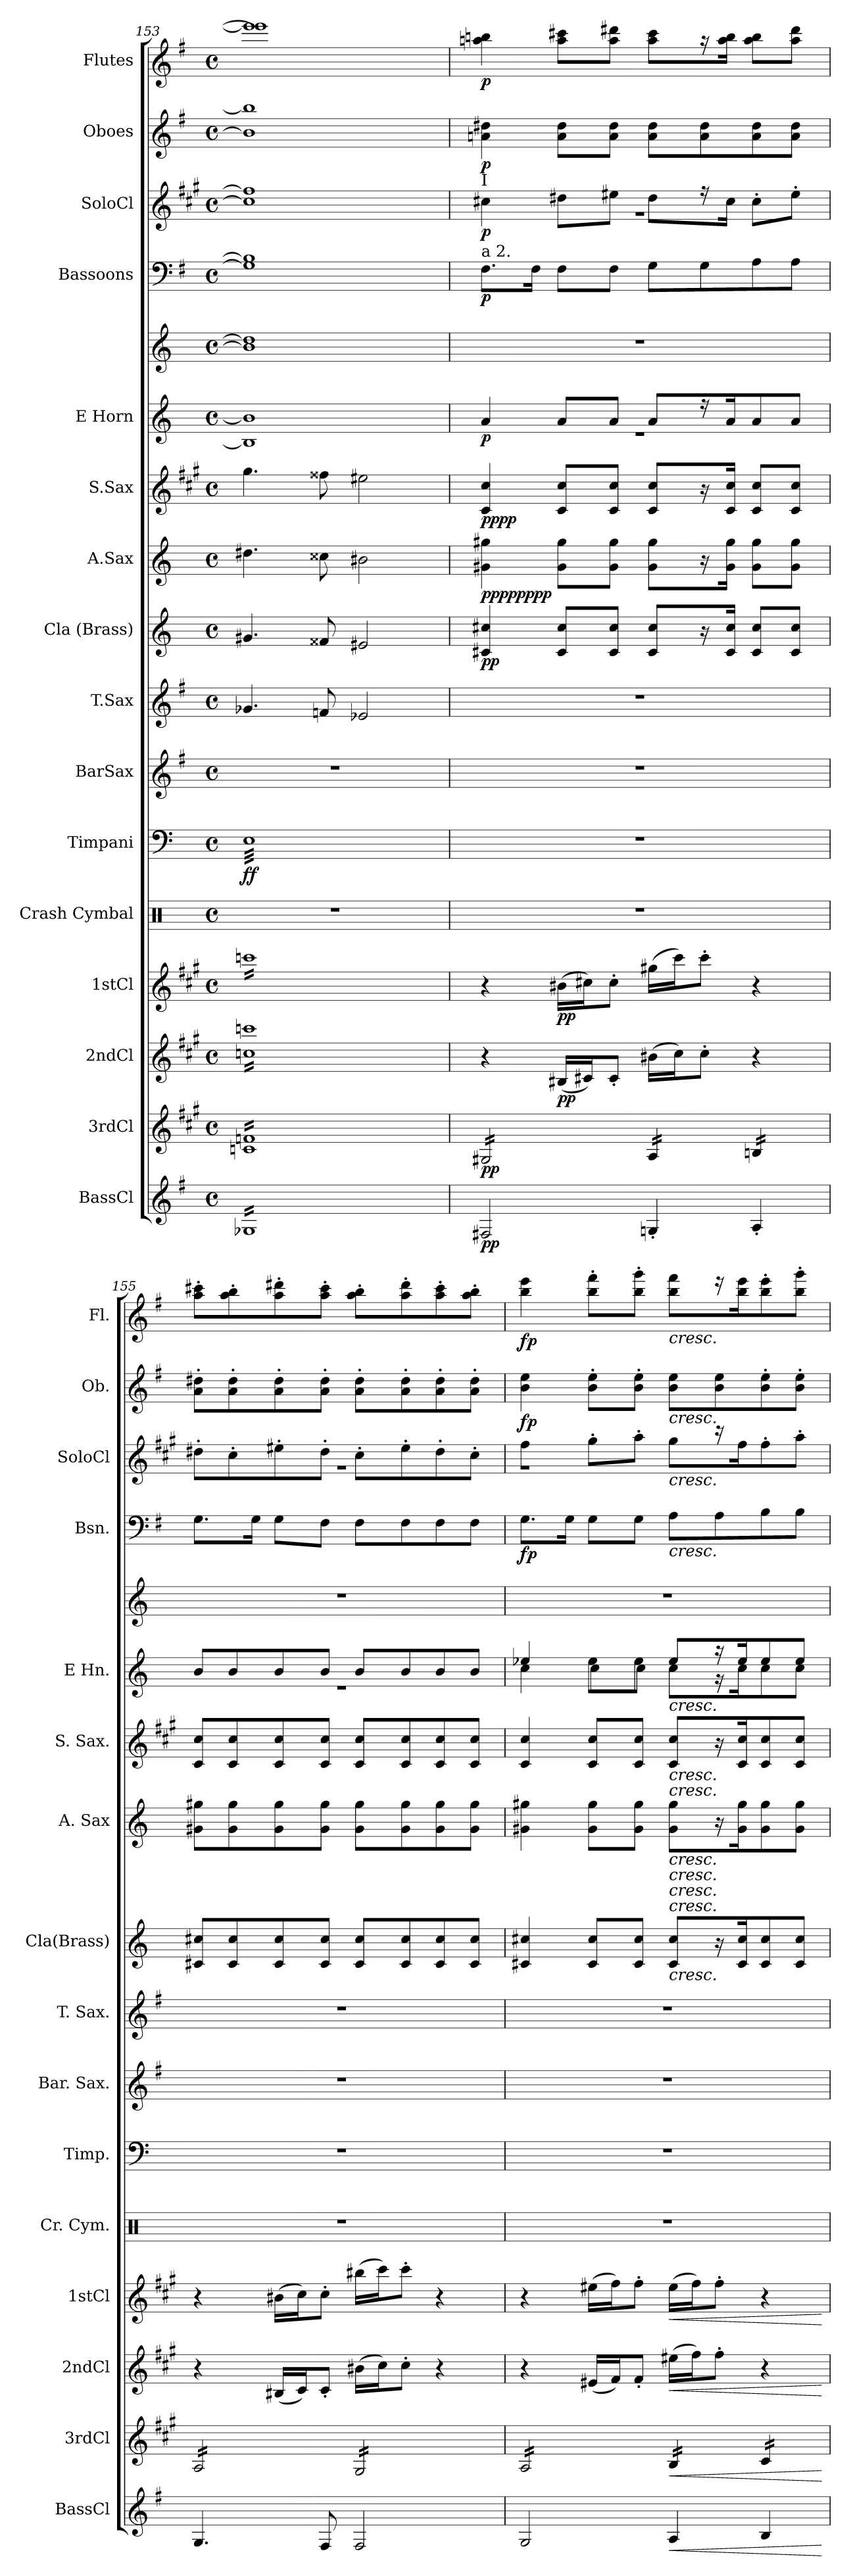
**kern	**dynam	**kern	**dynam	**kern	**dynam	**kern	**dynam	**kern	**kern	**dynam	**kern	**kern	**kern	**dynam	**kern	**dynam	**kern	**dynam	**kern	**kern	**dynam	**kern	**dynam	**kern	**dynam	**kern	**dynam	**kern	**dynam
*part16	*part16	*part15	*part15	*part14	*part14	*part13	*part13	*part12	*part11	*part11	*part10	*part9	*part8	*part8	*part7	*part7	*part6	*part6	*part5	*part5	*part5	*part4	*part4	*part3	*part3	*part2	*part2	*part1	*part1
*staff17	*staff17	*staff16	*staff16	*staff15	*staff15	*staff14	*staff14	*staff13	*staff12	*staff12	*staff11	*staff10	*staff9	*staff9	*staff8	*staff8	*staff7	*staff7	*staff6	*staff5	*staff5/6	*staff4	*staff4	*staff3	*staff3	*staff2	*staff2	*staff1	*staff1
*I"BassCl	*	*I"3rdCl	*	*I"2ndCl	*	*I"1stCl	*	*I"Crash Cymbal	*I"Timpani	*	*I"BarSax	*I"T.Sax	*I"Cla (Brass)	*	*I"A.Sax	*	*I"S.Sax	*	*I"E Horn	*	*	*I"Bassoons	*	*I"SoloCl	*	*I"Oboes	*	*I"Flutes	*
*I'BassCl	*	*I'3rdCl	*	*I'2ndCl	*	*I'1stCl	*	*I'Cr. Cym.	*I'Timp.	*	*I'Bar. Sax.	*I'T. Sax.	*I'Cla(Brass)	*	*I'A. Sax	*	*I'S. Sax.	*	*I'E Hn.	*	*	*I'Bsn.	*	*I'SoloCl	*	*I'Ob.	*	*I'Fl.	*
*clefG2	*	*clefG2	*	*clefG2	*	*clefG2	*	*clefX	*clefF4	*	*clefG2	*clefG2	*clefG2	*	*clefG2	*	*clefG2	*	*clefG2	*clefG2	*	*clefF4	*	*clefG2	*	*clefG2	*	*clefG2	*
*ITrd8c14	*	*ITrd1c2	*	*ITrd1c2	*	*ITrd1c2	*	*	*	*	*ITrd12c21	*ITrd8c14	*ITrd1c2	*	*ITrd5c9	*	*ITrd1c2	*	*ITrd5c8	*ITrd5c8	*	*	*	*ITrd1c2	*	*	*	*	*
*k[f#]	*	*k[f#]	*	*k[f#]	*	*k[f#]	*	*k[]	*k[]	*	*k[f#]	*k[f#]	*k[b-e-]	*	*k[b-e-a-]	*	*k[f#]	*	*k[f#c#g#d#]	*k[f#c#g#d#]	*	*k[f#]	*	*k[f#]	*	*k[f#]	*	*k[f#]	*
*M4/4	*	*M4/4	*	*M4/4	*	*M4/4	*	*M4/4	*M4/4	*	*M4/4	*M4/4	*M4/4	*	*M4/4	*	*M4/4	*	*M4/4	*M4/4	*	*M4/4	*	*M4/4	*	*M4/4	*	*M4/4	*
*met(c)	*	*met(c)	*	*met(c)	*	*met(c)	*	*met(c)	*met(c)	*	*met(c)	*met(c)	*met(c)	*	*met(c)	*	*met(c)	*	*met(c)	*met(c)	*	*met(c)	*	*met(c)	*	*met(c)	*	*met(c)	*
=153	=153	=153	=153	=153	=153	=153	=153	=153	=153	=153	=153	=153	=153	=153	=153	=153	=153	=153	=153	=153	=153	=153	=153	=153	=153	=153	=153	=153	=153
*	*	*	*	*	*	*	*	*	*	*	*	*	*	*	*	*	*	*	*	*	*	*	*	*	*	*^	*	*^	*
!	!	!	!	!	!	!	!	!	!	!LO:DY:b	!	!	!	!	!	!	!	!	!	!	!	!	!	!	!	!	!	!	!	!	!
*tremolo	*	*	*	*	*	*	*	*	*	*	*	*	*	*	*	*	*	*	*	*	*	*	*	*	*	*	*	*	*	*	*
*	*	*tremolo	*	*	*	*	*	*	*	*	*	*	*	*	*	*	*	*	*	*	*	*	*	*	*	*	*	*	*	*	*
*	*	*	*	*tremolo	*	*	*	*	*	*	*	*	*	*	*	*	*	*	*	*	*	*	*	*	*	*	*	*	*	*	*
*	*	*	*	*	*	*tremolo	*	*	*	*	*	*	*	*	*	*	*	*	*	*	*	*	*	*	*	*	*	*	*	*	*
*	*	*	*	*	*	*	*	*	*tremolo	*	*	*	*	*	*	*	*	*	*	*	*	*	*	*	*	*	*	*	*	*	*
16GG-XLL	.	16B-X 16e-XLL	.	16b-X 16bb-XLL	.	16bb-XLL	.	1r	32ELLL	ff	1r	4.G-X/	4.f#X/	.	4.f#X\	.	4.ff#\	.	1D#] 1d#]	1d#] 1f#]	.	1G-] 1B-]	.	1b-] 1ee-]	.	1bb-]	1b-]	.	1eee-]	1eee-]	.
.	.	.	.	.	.	.	.	.	32E	.	.	.	.	.	.	.	.	.	.	.	.	.	.	.	.	.	.	.	.	.	.
16GG-X	.	16B-X 16e-X	.	16b-X 16bb-X	.	16bb-X	.	.	32E	.	.	.	.	.	.	.	.	.	.	.	.	.	.	.	.	.	.	.	.	.	.
.	.	.	.	.	.	.	.	.	32E	.	.	.	.	.	.	.	.	.	.	.	.	.	.	.	.	.	.	.	.	.	.
16GG-X	.	16B-X 16e-X	.	16b-X 16bb-X	.	16bb-X	.	.	32E	.	.	.	.	.	.	.	.	.	.	.	.	.	.	.	.	.	.	.	.	.	.
.	.	.	.	.	.	.	.	.	32E	.	.	.	.	.	.	.	.	.	.	.	.	.	.	.	.	.	.	.	.	.	.
16GG-X	.	16B-X 16e-X	.	16b-X 16bb-X	.	16bb-X	.	.	32E	.	.	.	.	.	.	.	.	.	.	.	.	.	.	.	.	.	.	.	.	.	.
.	.	.	.	.	.	.	.	.	32E	.	.	.	.	.	.	.	.	.	.	.	.	.	.	.	.	.	.	.	.	.	.
16GG-X	.	16B-X 16e-X	.	16b-X 16bb-X	.	16bb-X	.	.	32E	.	.	.	.	.	.	.	.	.	.	.	.	.	.	.	.	.	.	.	.	.	.
.	.	.	.	.	.	.	.	.	32E	.	.	.	.	.	.	.	.	.	.	.	.	.	.	.	.	.	.	.	.	.	.
16GG-X	.	16B-X 16e-X	.	16b-X 16bb-X	.	16bb-X	.	.	32E	.	.	.	.	.	.	.	.	.	.	.	.	.	.	.	.	.	.	.	.	.	.
.	.	.	.	.	.	.	.	.	32E	.	.	.	.	.	.	.	.	.	.	.	.	.	.	.	.	.	.	.	.	.	.
16GG-X	.	16B-X 16e-X	.	16b-X 16bb-X	.	16bb-X	.	.	32E	.	.	8Fn/	8e#X/	.	8e#X\	.	8ee#X\	.	.	.	.	.	.	.	.	.	.	.	.	.	.
.	.	.	.	.	.	.	.	.	32E	.	.	.	.	.	.	.	.	.	.	.	.	.	.	.	.	.	.	.	.	.	.
16GG-X	.	16B-X 16e-X	.	16b-X 16bb-X	.	16bb-X	.	.	32E	.	.	.	.	.	.	.	.	.	.	.	.	.	.	.	.	.	.	.	.	.	.
.	.	.	.	.	.	.	.	.	32E	.	.	.	.	.	.	.	.	.	.	.	.	.	.	.	.	.	.	.	.	.	.
16GG-X	.	16B-X 16e-X	.	16b-X 16bb-X	.	16bb-X	.	.	32E	.	.	2E-X/	2d#X/	.	2d#X\	.	2dd#X\	.	.	.	.	.	.	.	.	.	.	.	.	.	.
.	.	.	.	.	.	.	.	.	32E	.	.	.	.	.	.	.	.	.	.	.	.	.	.	.	.	.	.	.	.	.	.
16GG-X	.	16B-X 16e-X	.	16b-X 16bb-X	.	16bb-X	.	.	32E	.	.	.	.	.	.	.	.	.	.	.	.	.	.	.	.	.	.	.	.	.	.
.	.	.	.	.	.	.	.	.	32E	.	.	.	.	.	.	.	.	.	.	.	.	.	.	.	.	.	.	.	.	.	.
16GG-X	.	16B-X 16e-X	.	16b-X 16bb-X	.	16bb-X	.	.	32E	.	.	.	.	.	.	.	.	.	.	.	.	.	.	.	.	.	.	.	.	.	.
.	.	.	.	.	.	.	.	.	32E	.	.	.	.	.	.	.	.	.	.	.	.	.	.	.	.	.	.	.	.	.	.
16GG-X	.	16B-X 16e-X	.	16b-X 16bb-X	.	16bb-X	.	.	32E	.	.	.	.	.	.	.	.	.	.	.	.	.	.	.	.	.	.	.	.	.	.
.	.	.	.	.	.	.	.	.	32E	.	.	.	.	.	.	.	.	.	.	.	.	.	.	.	.	.	.	.	.	.	.
16GG-X	.	16B-X 16e-X	.	16b-X 16bb-X	.	16bb-X	.	.	32E	.	.	.	.	.	.	.	.	.	.	.	.	.	.	.	.	.	.	.	.	.	.
.	.	.	.	.	.	.	.	.	32E	.	.	.	.	.	.	.	.	.	.	.	.	.	.	.	.	.	.	.	.	.	.
16GG-X	.	16B-X 16e-X	.	16b-X 16bb-X	.	16bb-X	.	.	32E	.	.	.	.	.	.	.	.	.	.	.	.	.	.	.	.	.	.	.	.	.	.
.	.	.	.	.	.	.	.	.	32E	.	.	.	.	.	.	.	.	.	.	.	.	.	.	.	.	.	.	.	.	.	.
16GG-X	.	16B-X 16e-X	.	16b-X 16bb-X	.	16bb-X	.	.	32E	.	.	.	.	.	.	.	.	.	.	.	.	.	.	.	.	.	.	.	.	.	.
.	.	.	.	.	.	.	.	.	32E	.	.	.	.	.	.	.	.	.	.	.	.	.	.	.	.	.	.	.	.	.	.
16GG-XJJ	.	16B-X 16e-XJJ	.	16b-X 16bb-XJJ	.	16bb-XJJ	.	.	32E	.	.	.	.	.	.	.	.	.	.	.	.	.	.	.	.	.	.	.	.	.	.
*	*	*	*	*	*	*Xtremolo	*	*	*	*	*	*	*	*	*	*	*	*	*	*	*	*	*	*	*	*	*	*	*	*	*
*	*	*	*	*Xtremolo	*	*	*	*	*	*	*	*	*	*	*	*	*	*	*	*	*	*	*	*	*	*	*	*	*	*	*
*Xtremolo	*	*	*	*	*	*	*	*	*	*	*	*	*	*	*	*	*	*	*	*	*	*	*	*	*	*	*	*	*	*	*
.	.	.	.	.	.	.	.	.	32EJJJ	.	.	.	.	.	.	.	.	.	.	.	.	.	.	.	.	.	.	.	.	.	.
*	*	*	*	*	*	*	*	*	*Xtremolo	*	*	*	*	*	*	*	*	*	*	*	*	*	*	*	*	*	*	*	*	*	*
*	*	*	*	*	*	*	*	*	*	*	*	*	*	*	*	*	*	*	*	*	*	*	*	*	*	*v	*v	*	*	*	*
*	*	*	*	*	*	*	*	*	*	*	*	*	*	*	*	*	*	*	*	*	*	*	*	*	*	*	*	*v	*v	*
=154	=154	=154	=154	=154	=154	=154	=154	=154	=154	=154	=154	=154	=154	=154	=154	=154	=154	=154	=154	=154	=154	=154	=154	=154	=154	=154	=154	=154	=154
*	*	*	*	*	*	*	*	*	*	*	*	*	*	*	*	*	*	*	*^	*	*	*	*	*^	*	*	*	*	*
!	!	!	!	!	!	!	!	!	!	!	!	!	!	!	!	!	!	!	!	!	!	!	!	!	!LO:TX:a:t=I	!	!	!	!	!	!
!	!	!	!	!	!	!	!	!	!	!	!	!	!	!	!	!	!	!	!	!	!	!	!LO:TX:a:t=a 2.	!	!	!	!	!	!	!	!
!	!LO:DY:b	!	!LO:DY:b	!	!	!	!	!	!	!	!	!	!	!LO:DY:b	!	!LO:DY:b	!	!	!	!	!	!	!	!	!	!	!	!	!	!	!
!	!	!	!	!	!	!	!	!	!	!	!	!	!	!	!	!LO:DY:n=1:b	!	!	!	!	!	!	!	!	!	!	!	!	!	!	!
!	!	!	!	!	!	!	!	!	!	!	!	!	!	!	!	!LO:DY:n=2:b	!	!	!	!	!	!	!	!	!	!	!	!	!	!	!
!	!	!	!	!	!	!	!	!	!	!	!	!	!	!	!	!LO:DY:n=3:b	!	!LO:DY:b	!	!	!	!	!	!	!	!	!	!	!	!	!
!	!	!	!	!	!	!	!	!	!	!	!	!	!	!	!	!	!	!LO:DY:n=1:b	!	!	!	!LO:DY:b=2	!	!LO:DY:b	!	!	!LO:DY:b	!	!LO:DY:b	!	!LO:DY:b
2FF#X/	pp	16F#X/LL	pp	4r	.	4r	.	1r	1r	.	1r	1r	4Bn/ 4bn/	pp	4Bn\ 4bn\	pp pp pp pp	4B/ 4b/	pp pp	4c#/	1r	1r	p	8.F#\L	p	4bn\	1r	p	4an\ 4dd#X\	p	4aan\ 4bbn\	p
.	.	16F#X/	.	.	.	.	.	.	.	.	.	.	.	.	.	.	.	.	.	.	.	.	.	.	.	.	.	.	.	.	.
.	.	16F#X/	.	.	.	.	.	.	.	.	.	.	.	.	.	.	.	.	.	.	.	.	.	.	.	.	.	.	.	.	.
.	.	16F#X/	.	.	.	.	.	.	.	.	.	.	.	.	.	.	.	.	.	.	.	.	16F#\Jk	.	.	.	.	.	.	.	.
!	!	!	!	!	!LO:DY:b	!	!LO:DY:b	!	!	!	!	!	!	!	!	!	!	!	!	!	!	!	!	!	!	!	!	!	!	!	!
.	.	16F#X/	.	(<16A#X/LL	pp	(>16a#X\LL	pp	.	.	.	.	.	8B/ 8b/L	.	8B\ 8b\L	.	8B/ 8b/L	.	8c#/L	.	.	.	8F#\L	.	8cc#X\L	.	.	8a\ 8dd#\L	.	8aa\ 8ccc#X\L	.
.	.	16F#X/	.	16Bn/J)	.	16bn\J)	.	.	.	.	.	.	.	.	.	.	.	.	.	.	.	.	.	.	.	.	.	.	.	.	.
.	.	16F#X/	.	8B'/J	.	8b'\J	.	.	.	.	.	.	8B/ 8b/J	.	8B\ 8b\J	.	8B/ 8b/J	.	8c#/J	.	.	.	8F#\J	.	8dd#X\J	.	.	8a\ 8dd#\J	.	8aa\ 8ddd#X\J	.
.	.	16F#X/JJ	.	.	.	.	.	.	.	.	.	.	.	.	.	.	.	.	.	.	.	.	.	.	.	.	.	.	.	.	.
4GGn'/	.	16G/LL	.	(>16a#X\LL	.	(>16ff#X\LL	.	.	.	.	.	.	8B/ 8b/L	.	8B\ 8b\L	.	8B/ 8b/L	.	8c#/L	.	.	.	8G\L	.	8cc#\L	.	.	8a\ 8dd#\L	.	8aa\ 8ccc#\L	.
.	.	16G/	.	16b\J)	.	16bb\J)	.	.	.	.	.	.	.	.	.	.	.	.	.	.	.	.	.	.	.	.	.	.	.	.	.
.	.	16G/	.	8b'\J	.	8bb'\J	.	.	.	.	.	.	16r	.	16r	.	16r	.	16r	.	.	.	8G\	.	16r	.	.	8a\ 8dd#\	.	16r	.
.	.	16G/JJ	.	.	.	.	.	.	.	.	.	.	16B/ 16b/Jk	.	16B\ 16b\Jk	.	16B/ 16b/Jk	.	16c#/K	.	.	.	.	.	16b\Jk	.	.	.	.	16aa\ 16bb\Jk	.
4AA'/	.	16An/LL	.	4r	.	4r	.	.	.	.	.	.	8B/ 8b/L	.	8B\ 8b\L	.	8B/ 8b/L	.	8c#/	.	.	.	8A\	.	8b'\L	.	.	8a\ 8dd#\	.	8aa\ 8bb\L	.
.	.	16An/	.	.	.	.	.	.	.	.	.	.	.	.	.	.	.	.	.	.	.	.	.	.	.	.	.	.	.	.	.
.	.	16An/	.	.	.	.	.	.	.	.	.	.	8B/ 8b/J	.	8B\ 8b\J	.	8B/ 8b/J	.	8c#/J	.	.	.	8A\J	.	8dd#'\J	.	.	8a\ 8dd#\J	.	8aa\ 8ddd#\J	.
.	.	16An/JJ	.	.	.	.	.	.	.	.	.	.	.	.	.	.	.	.	.	.	.	.	.	.	.	.	.	.	.	.	.
=155	=155	=155	=155	=155	=155	=155	=155	=155	=155	=155	=155	=155	=155	=155	=155	=155	=155	=155	=155	=155	=155	=155	=155	=155	=155	=155	=155	=155	=155	=155	=155
4.GG/	.	16G/LL	.	4r	.	4r	.	1r	1r	.	1r	1r	8Bn/ 8bn/L	.	8Bn\ 8bn\L	.	8B/ 8b/L	.	8d#/L	1r	1r	.	8.G\L	.	8cc#X'\L	1r	.	8a\' 8dd#X\'L	.	8aa\' 8ccc#X\'L	.
.	.	16G/	.	.	.	.	.	.	.	.	.	.	.	.	.	.	.	.	.	.	.	.	.	.	.	.	.	.	.	.	.
.	.	16G/	.	.	.	.	.	.	.	.	.	.	8B/ 8b/	.	8B\ 8b\	.	8B/ 8b/	.	8d#/	.	.	.	.	.	8b'\	.	.	8a\' 8dd#\'	.	8aa\' 8bb\'	.
.	.	16G/	.	.	.	.	.	.	.	.	.	.	.	.	.	.	.	.	.	.	.	.	16G\Jk	.	.	.	.	.	.	.	.
.	.	16G/	.	(<16A#X/LL	.	(>16a#X\LL	.	.	.	.	.	.	8B/ 8b/	.	8B\ 8b\	.	8B/ 8b/	.	8d#/	.	.	.	8G\L	.	8dd#X'\	.	.	8a\' 8dd#\'	.	8aa\' 8ddd#X\'	.
.	.	16G/	.	16B/J)	.	16b\J)	.	.	.	.	.	.	.	.	.	.	.	.	.	.	.	.	.	.	.	.	.	.	.	.	.
8FF#/	.	16G/	.	8B'/J	.	8b'\J	.	.	.	.	.	.	8B/ 8b/J	.	8B\ 8b\J	.	8B/ 8b/J	.	8d#/J	.	.	.	8F#\J	.	8cc#'\J	.	.	8a\' 8dd#\'J	.	8aa\' 8ccc#\'J	.
.	.	16G/JJ	.	.	.	.	.	.	.	.	.	.	.	.	.	.	.	.	.	.	.	.	.	.	.	.	.	.	.	.	.
2FF#/	.	16F#/LL	.	(>16a#X\LL	.	(>16aa#X\LL	.	.	.	.	.	.	8B/ 8b/L	.	8B\ 8b\L	.	8B/ 8b/L	.	8d#/L	.	.	.	8F#\L	.	8b'\L	.	.	8a\' 8dd#\'L	.	8aa\' 8bb\'L	.
.	.	16F#/	.	16b\J)	.	16bb\J)	.	.	.	.	.	.	.	.	.	.	.	.	.	.	.	.	.	.	.	.	.	.	.	.	.
.	.	16F#/	.	8b'\J	.	8bb'\J	.	.	.	.	.	.	8B/ 8b/	.	8B\ 8b\	.	8B/ 8b/	.	8d#/	.	.	.	8F#\	.	8dd#'\	.	.	8a\' 8dd#\'	.	8aa\' 8ddd#\'	.
.	.	16F#/	.	.	.	.	.	.	.	.	.	.	.	.	.	.	.	.	.	.	.	.	.	.	.	.	.	.	.	.	.
.	.	16F#/	.	4r	.	4r	.	.	.	.	.	.	8B/ 8b/	.	8B\ 8b\	.	8B/ 8b/	.	8d#/	.	.	.	8F#\	.	8cc#'\	.	.	8a\' 8dd#\'	.	8aa\' 8ccc#\'	.
.	.	16F#/	.	.	.	.	.	.	.	.	.	.	.	.	.	.	.	.	.	.	.	.	.	.	.	.	.	.	.	.	.
.	.	16F#/	.	.	.	.	.	.	.	.	.	.	8B/ 8b/J	.	8B\ 8b\J	.	8B/ 8b/J	.	8d#/J	.	.	.	8F#\J	.	8b'\J	.	.	8a\' 8dd#\'J	.	8aa\' 8bb\'J	.
.	.	16F#/JJ	.	.	.	.	.	.	.	.	.	.	.	.	.	.	.	.	.	.	.	.	.	.	.	.	.	.	.	.	.
=156	=156	=156	=156	=156	=156	=156	=156	=156	=156	=156	=156	=156	=156	=156	=156	=156	=156	=156	=156	=156	=156	=156	=156	=156	=156	=156	=156	=156	=156	=156	=156
!	!	!	!	!	!	!	!	!	!	!	!	!	!	!	!	!	!	!	!	!	!	!	!	!LO:DY:b	!	!	!LO:DY:b	!	!	!	!
!	!	!	!	!	!	!	!	!	!	!	!	!	!	!	!	!	!	!	!	!	!	!	!	!	!	!	!LO:DY:n=1:b	!	!LO:DY:b	!	!LO:DY:b
2GG/	.	16G/LL	.	4r	.	4r	.	1r	1r	.	1r	1r	4Bn/ 4bn/	.	4Bn\ 4bn\	.	4B/ 4b/	.	4gn/	4e\	1r	.	8.G\L	fp	4ee\	1r	fp fp	4b\ 4ee\	fp	4bb\ 4eee\	fp
.	.	16G/	.	.	.	.	.	.	.	.	.	.	.	.	.	.	.	.	.	.	.	.	.	.	.	.	.	.	.	.	.
.	.	16G/	.	.	.	.	.	.	.	.	.	.	.	.	.	.	.	.	.	.	.	.	.	.	.	.	.	.	.	.	.
.	.	16G/	.	.	.	.	.	.	.	.	.	.	.	.	.	.	.	.	.	.	.	.	16G\Jk	.	.	.	.	.	.	.	.
.	.	16G/	.	(<16d#X/LL	.	(>16dd#X\LL	.	.	.	.	.	.	8B/ 8b/L	.	8B\ 8b\L	.	8B/ 8b/L	.	8g\L	8e\L	.	.	8G\L	.	8ff#'\L	.	.	8b\' 8ee\'L	.	8bb\' 8fff#\'L	.
.	.	16G/	.	16e/J)	.	16ee\J)	.	.	.	.	.	.	.	.	.	.	.	.	.	.	.	.	.	.	.	.	.	.	.	.	.
.	.	16G/	.	8e'/J	.	8ee'\J	.	.	.	.	.	.	8B/ 8b/J	.	8B\ 8b\J	.	8B/ 8b/J	.	8g\J	8e\J	.	.	8G\J	.	8gg'\J	.	.	8b\' 8ee\'J	.	8bb\' 8ggg\'J	.
.	.	16G/JJ	.	.	.	.	.	.	.	.	.	.	.	.	.	.	.	.	.	.	.	.	.	.	.	.	.	.	.	.	.
!	!	!	!	!	!	!	!	!	!	!	!	!	!	!	!	!	!	!	!	!	!	!	!	!	!	!	!	!	!	!LO:TX:b:i:t=cresc.	!
!	!	!	!	!	!	!	!	!	!	!	!	!	!	!	!	!	!	!	!	!	!	!	!	!	!	!	!	!LO:TX:b:i:t=cresc.	!	!	!
!	!	!	!	!	!	!	!	!	!	!	!	!	!	!	!	!	!	!	!	!	!	!	!	!	!LO:TX:b:i:t=cresc.	!	!	!	!	!	!
!	!	!	!	!	!	!	!	!	!	!	!	!	!	!	!	!	!	!	!	!	!	!	!LO:TX:b:i:t=cresc.	!	!	!	!	!	!	!	!
!	!	!	!	!	!	!	!	!	!	!	!	!	!	!	!	!	!	!	!LO:TX:b:i:t=cresc.	!	!	!	!	!	!	!	!	!	!	!	!
!	!	!	!	!	!	!	!	!	!	!	!	!	!	!	!	!	!LO:TX:b:i:t=cresc.	!	!	!	!	!	!	!	!	!	!	!	!	!	!
!	!	!	!	!	!	!	!	!	!	!	!	!	!	!	!	!	!LO:TX:b:i:t=cresc.	!	!	!	!	!	!	!	!	!	!	!	!	!	!
!	!	!	!	!	!	!	!	!	!	!	!	!	!	!	!LO:TX:b:i:t=cresc.	!	!	!	!	!	!	!	!	!	!	!	!	!	!	!	!
!	!	!	!	!	!	!	!	!	!	!	!	!	!	!	!LO:TX:b:i:t=cresc.	!	!	!	!	!	!	!	!	!	!	!	!	!	!	!	!
!	!	!	!	!	!	!	!	!	!	!	!	!	!	!	!LO:TX:b:i:t=cresc.	!	!	!	!	!	!	!	!	!	!	!	!	!	!	!	!
!	!	!	!	!	!	!	!	!	!	!	!	!	!	!	!LO:TX:b:i:t=cresc.	!	!	!	!	!	!	!	!	!	!	!	!	!	!	!	!
!	!	!	!	!	!	!	!	!	!	!	!	!	!LO:TX:b:i:t=cresc.	!	!	!	!	!	!	!	!	!	!	!	!	!	!	!	!	!	!
!	!LO:HP:b	!	!LO:HP:b	!	!LO:HP:b	!	!LO:HP:b	!	!	!	!	!	!	!	!	!	!	!	!	!	!	!	!	!	!	!	!	!	!	!	!
4AA/	<	16A/LL	<	(>16dd#X\LL	<	(>16dd#\LL	<	.	.	.	.	.	8B/ 8b/L	.	8B\ 8b\L	.	8B/ 8b/L	.	8g/L	8e\L	.	.	8A\L	.	8ff#\L	.	.	8b\ 8ee\L	.	8bb\ 8fff#\L	.
.	.	16A/	.	16ee\J)	.	16ee\J)	.	.	.	.	.	.	.	.	.	.	.	.	.	.	.	.	.	.	.	.	.	.	.	.	.
.	.	16A/	.	8ee'\J	.	8ee'\J	.	.	.	.	.	.	16r	.	16r	.	16r	.	16r	16r	.	.	8A\	.	16r	.	.	8b\ 8ee\	.	16reee	.
.	.	16A/JJ	.	.	.	.	.	.	.	.	.	.	16B/ 16b/K	.	16B\ 16b\K	.	16B/ 16b/K	.	16g/K	16e\K	.	.	.	.	16ee\K	.	.	.	.	16bb\ 16eee\K	.
4BB/	.	16B/LL	.	4r	.	4r	.	.	.	.	.	.	8B/ 8b/	.	8B\ 8b\	.	8B/ 8b/	.	8g/	8e\	.	.	8B\	.	8ee'\	.	.	8b\' 8ee\'	.	8bb\' 8eee\'	.
.	.	16B/	.	.	.	.	.	.	.	.	.	.	.	.	.	.	.	.	.	.	.	.	.	.	.	.	.	.	.	.	.
.	.	16B/	.	.	.	.	.	.	.	.	.	.	8B/ 8b/J	.	8B\ 8b\J	.	8B/ 8b/J	.	8g/J	8e\J	.	.	8B\J	.	8gg'\J	.	.	8b\' 8ee\'J	.	8bb\' 8ggg\'J	.
.	.	16B/JJ	.	.	.	.	.	.	.	.	.	.	.	.	.	.	.	.	.	.	.	.	.	.	.	.	.	.	.	.	.
*	*	*Xtremolo	*	*	*	*	*	*	*	*	*	*	*	*	*	*	*	*	*	*	*	*	*	*	*	*	*	*	*	*	*
*	*	*	*	*	*	*	*	*	*	*	*	*	*	*	*	*	*	*	*v	*v	*	*	*	*	*v	*v	*	*	*	*	*
.	[	.	[	.	[	.	[	.	.	.	.	.	.	.	.	.	.	.	.	.	.	.	.	.	.	.	.	.	.
=	=	=	=	=	=	=	=	=	=	=	=	=	=	=	=	=	=	=	=	=	=	=	=	=	=	=	=	=	=
*-	*-	*-	*-	*-	*-	*-	*-	*-	*-	*-	*-	*-	*-	*-	*-	*-	*-	*-	*-	*-	*-	*-	*-	*-	*-	*-	*-	*-	*-
